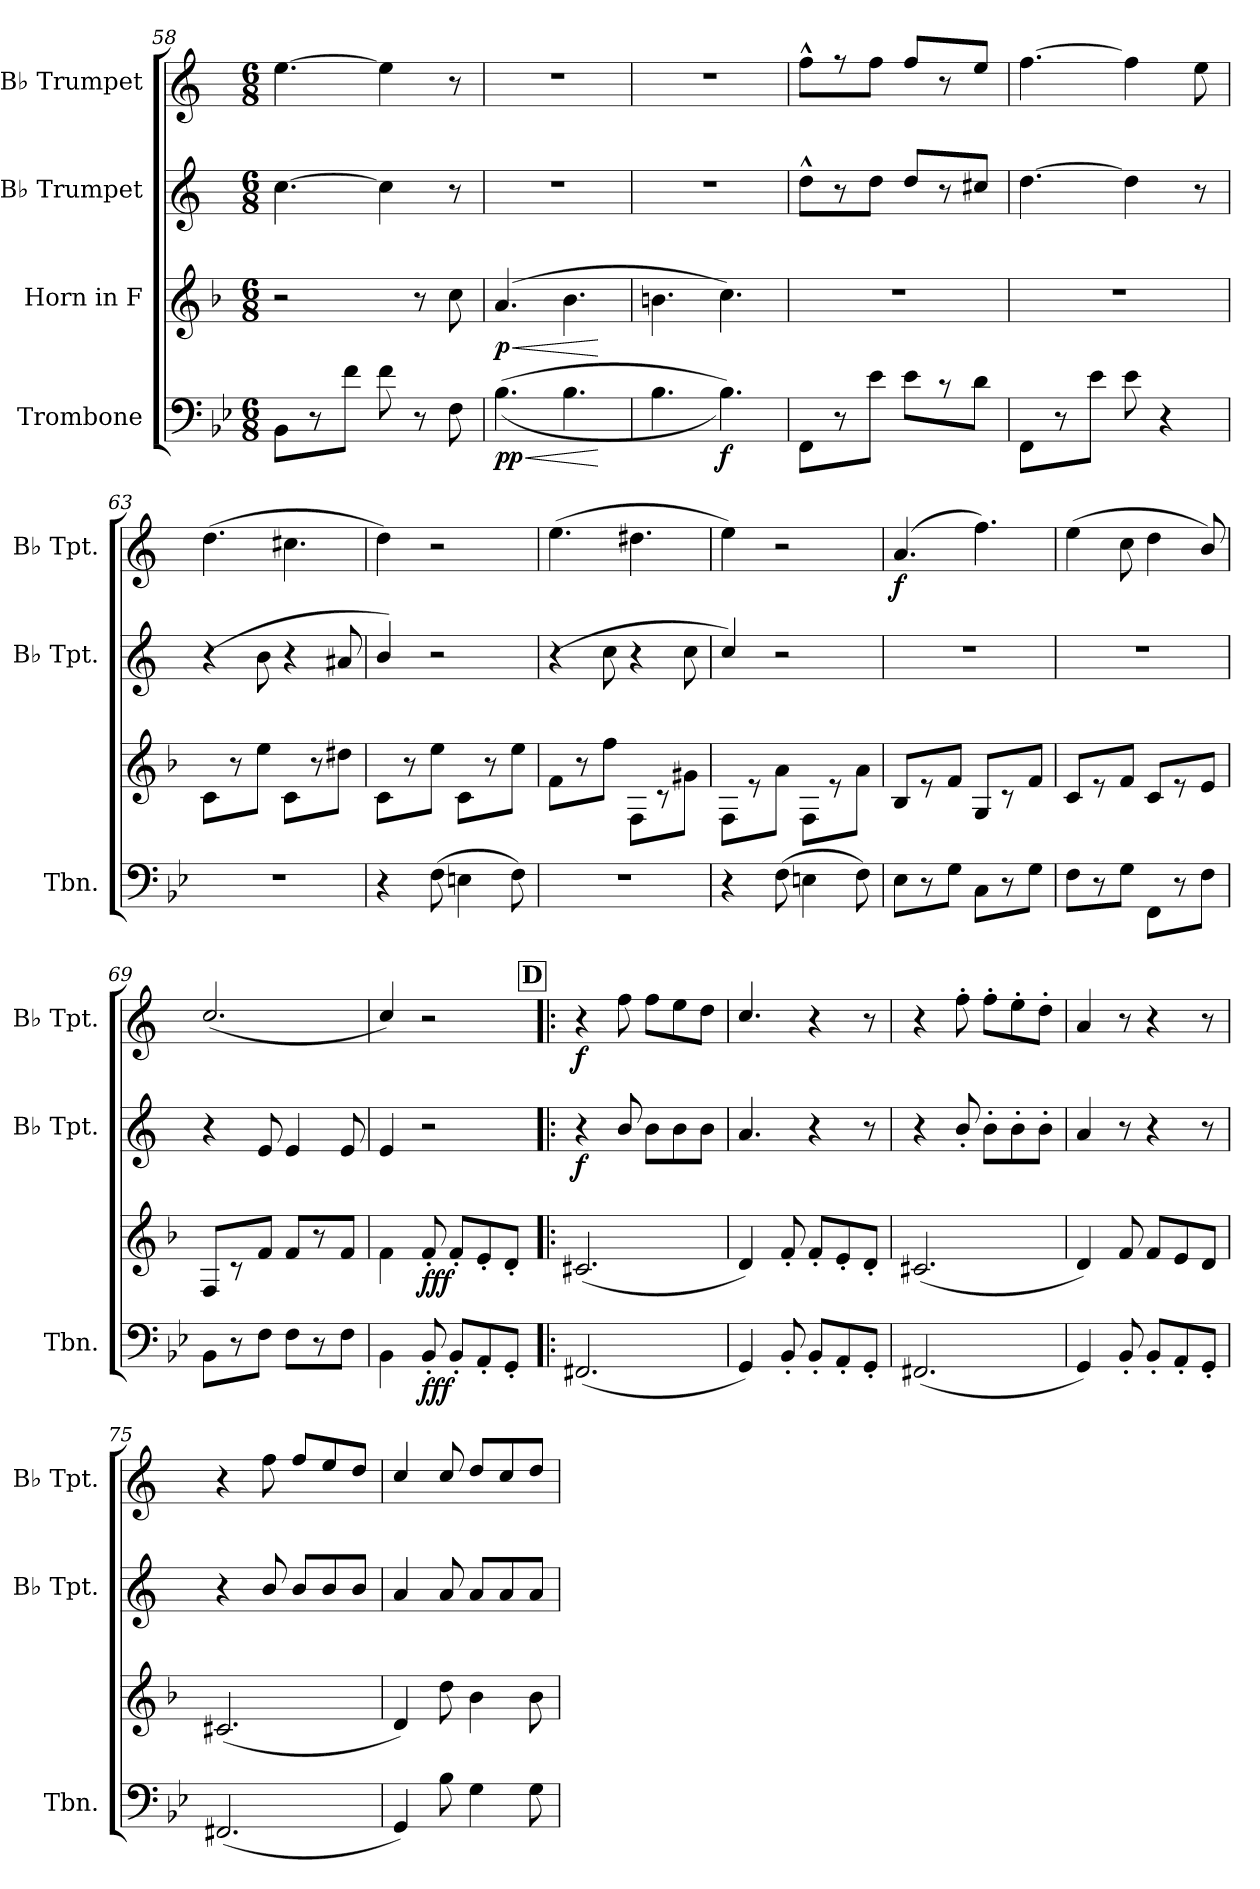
**kern	**dynam	**kern	**dynam	**kern	**dynam	**kern	**dynam
*part4	*part4	*part3	*part3	*part2	*part2	*part1	*part1
*staff4	*staff4	*staff3	*staff3	*staff2	*staff2	*staff1	*staff1
*I"Trombone	*	*I"Horn in F	*	*I"B♭ Trumpet	*	*I"B♭ Trumpet	*
*I'Tbn.	*	*	*	*I'B♭ Tpt.	*	*I'B♭ Tpt.	*
*clefF4	*	*clefG2	*	*clefG2	*	*clefG2	*
*	*	*ITrd4c7	*	*ITrd1c2	*	*ITrd1c2	*
*k[b-e-]	*	*k[b-e-]	*	*k[b-e-]	*	*k[b-e-]	*
*M6/8	*	*M6/8	*	*M6/8	*	*M6/8	*
=58	=58	=58	=58	=58	=58	=58	=58
8BB-\L	.	2r	.	[4.b-\	.	[4.dd\	.
8r	.	.	.	.	.	.	.
8f\J	.	.	.	.	.	.	.
8f\	.	.	.	4b-\]	.	4dd\]	.
8r	.	8r	.	.	.	.	.
8F\	.	8f\	.	8r	.	8r	.
=59	=59	=59	=59	=59	=59	=59	=59
!	!LO:HP:b	!	!LO:HP:b	!	!	!	!
!	!LO:DY:n=1:b	!	!	!	!	!	!
!	!LO:DY:n=2:b	!	!LO:DY:n=1:b	!	!	!	!
(>(>4.B-\	< p p	(>4.d/	< p	2.r	.	2.r	.
4.B-\	.	4.e-\	.	.	.	.	.
.	[	.	[	.	.	.	.
=60	=60	=60	=60	=60	=60	=60	=60
4.B-\	.	4.en\	.	2.r	.	2.r	.
!	!LO:DY:b	!	!	!	!	!	!
4.B-\))	f	4.f\)	.	.	.	.	.
=61	=61	=61	=61	=61	=61	=61	=61
8FF\L	.	2.r	.	8cc^^\L	.	8ee-^^\L	.
8r	.	.	.	8r	.	8r	.
8e-\J	.	.	.	8cc\J	.	8ee-\J	.
8e-\L	.	.	.	8cc/L	.	8ee-/L	.
8r	.	.	.	8r	.	8r	.
8d\J	.	.	.	8bn/J	.	8dd/J	.
=62	=62	=62	=62	=62	=62	=62	=62
8FF\L	.	2.r	.	[4.cc\	.	[4.ee-\	.
8r	.	.	.	.	.	.	.
8e-\J	.	.	.	.	.	.	.
8e-\	.	.	.	4cc\]	.	4ee-\]	.
4r	.	.	.	.	.	.	.
.	.	.	.	8r	.	8dd\	.
=63	=63	=63	=63	=63	=63	=63	=63
2.r	.	8F\L	.	(>4r	.	(>4.cc\	.
.	.	8r	.	.	.	.	.
.	.	8a\J	.	8a\	.	.	.
.	.	8F\L	.	4r	.	4.bn\	.
.	.	8r	.	.	.	.	.
.	.	8g#X\J	.	8g#X/	.	.	.
!!LO:LB:g=z
=64	=64	=64	=64	=64	=64	=64	=64
4r	.	8F\L	.	4a/)	.	4cc\)	.
.	.	8r	.	.	.	.	.
(>8F\	.	8a\J	.	2r	.	2r	.
4En\	.	8F\L	.	.	.	.	.
.	.	8r	.	.	.	.	.
8F\)	.	8a\J	.	.	.	.	.
=65	=65	=65	=65	=65	=65	=65	=65
2.r	.	8B-\L	.	(>4r	.	(>4.dd\	.
.	.	8r	.	.	.	.	.
.	.	8b-\J	.	8b-\	.	.	.
.	.	8BB-\L	.	4r	.	4.cc#X\	.
.	.	8r	.	.	.	.	.
.	.	8c#X\J	.	8b-\	.	.	.
=66	=66	=66	=66	=66	=66	=66	=66
4r	.	8BB-\L	.	4b-/)	.	4dd\)	.
.	.	8r	.	.	.	.	.
(>8F\	.	8d\J	.	2r	.	2r	.
4En\	.	8BB-\L	.	.	.	.	.
.	.	8r	.	.	.	.	.
8F\)	.	8d\J	.	.	.	.	.
=67	=67	=67	=67	=67	=67	=67	=67
!	!	!	!	!	!	!	!LO:DY:b
8E-\L	.	8E-/L	.	2.r	.	(>4.g/	f
8r	.	8r	.	.	.	.	.
8G\J	.	8B-/J	.	.	.	.	.
8C\L	.	8C/L	.	.	.	4.ee-\)	.
8r	.	8r	.	.	.	.	.
8G\J	.	8B-/J	.	.	.	.	.
=68	=68	=68	=68	=68	=68	=68	=68
8F\L	.	8F/L	.	2.r	.	(>4dd\	.
8r	.	8r	.	.	.	.	.
8G\J	.	8B-/J	.	.	.	8b-\	.
8FF\L	.	8F/L	.	.	.	4cc\	.
8r	.	8r	.	.	.	.	.
8F\J	.	8A/J	.	.	.	8a/)	.
=69	=69	=69	=69	=69	=69	=69	=69
8BB-\L	.	8BB-/L	.	4r	.	(>2.b-/	.
8r	.	8r	.	.	.	.	.
8F\J	.	8B-/J	.	8d/	.	.	.
8F\L	.	8B-/L	.	4d/	.	.	.
8r	.	8r	.	.	.	.	.
8F\J	.	8B-/J	.	8d/	.	.	.
!!LO:PB:g=z
=70	=70	=70	=70	=70	=70	=70	=70
4BB-\	.	4B-\	.	4d/	.	4b-/)	.
!	!LO:DY:b	!	!LO:DY:b	!	!	!	!
8BB-'/	fff	8B-'/	fff	2r	.	2r	.
8BB-'/L	.	8B-'/L	.	.	.	.	.
8AA'/	.	8A'/	.	.	.	.	.
8GG'/J	.	8G'/J	.	.	.	.	.
!!LO:REH:place=s1:a:B:fs=14:t=D
=71!|:	=71!|:	=71!|:	=71!|:	=71!|:	=71!|:	=71!|:	=71!|:
!	!	!	!	!	!LO:DY:b	!	!LO:DY:b
(<2.FF#X/	.	(<2.F#X/	.	4r	f	4r	f
.	.	.	.	8a/	.	8ee-\	.
.	.	.	.	8a\L	.	8ee-\L	.
.	.	.	.	8a\	.	8dd\	.
.	.	.	.	8a\J	.	8cc\J	.
=72	=72	=72	=72	=72	=72	=72	=72
4GG/)	.	4G/)	.	4.g/	.	4.b-/	.
8BB-'/	.	8B-'/	.	.	.	.	.
8BB-'/L	.	8B-'/L	.	4r	.	4r	.
8AA'/	.	8A'/	.	.	.	.	.
8GG'/J	.	8G'/J	.	8r	.	8r	.
=73	=73	=73	=73	=73	=73	=73	=73
(<2.FF#X/	.	(<2.F#X/	.	4r	.	4r	.
.	.	.	.	8a'/	.	8ee-'\	.
.	.	.	.	8a'\L	.	8ee-'\L	.
.	.	.	.	8a'\	.	8dd'\	.
.	.	.	.	8a'\J	.	8cc'\J	.
=74	=74	=74	=74	=74	=74	=74	=74
4GG/)	.	4G/)	.	4g/	.	4g/	.
8BB-'/	.	8B-/	.	8r	.	8r	.
8BB-'/L	.	8B-/L	.	4r	.	4r	.
8AA'/	.	8A/	.	.	.	.	.
8GG'/J	.	8G/J	.	8r	.	8r	.
=75	=75	=75	=75	=75	=75	=75	=75
(<2.FF#X/	.	(<2.F#X/	.	4r	.	4r	.
.	.	.	.	8a/	.	8ee-\	.
.	.	.	.	8a/L	.	8ee-/L	.
.	.	.	.	8a/	.	8dd/	.
.	.	.	.	8a/J	.	8cc/J	.
=76	=76	=76	=76	=76	=76	=76	=76
4GG/)	.	4G/)	.	4g/	.	4b-/	.
8B-\	.	8g\	.	8g/	.	8b-/	.
4G\	.	4e-\	.	8g/L	.	8cc/L	.
.	.	.	.	8g/	.	8b-/	.
8G\	.	8e-\	.	8g/J	.	8cc/J	.
=	=	=	=	=	=	=	=
*-	*-	*-	*-	*-	*-	*-	*-
